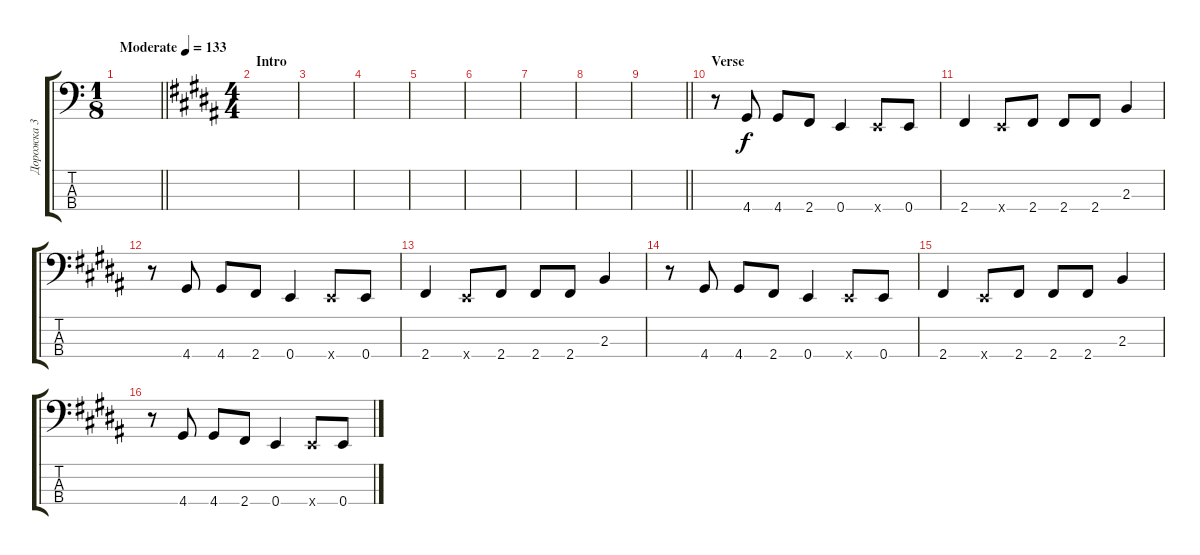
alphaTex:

\track ("Дорожка 3" "Дорожка 3") {instrument electricbassfinger}
\staff {score tabs}
\tuning (G2 D2 A1 E1) {hide}
\ts (1 8)
\tempo (133 "Moderate")
\clef f4
\barLineRight lightlight
\ks c
|
\ts (4 4)
\section ("" "Intro")
\ks b
|
|
|
|
|
|
|
\barLineRight lightlight
|
\section ("" "Verse")
r.8 4.4.8 4.4.8 2.4.8 0.4.4 0.4{x}.8 0.4.8 |
2.4.4 0.4{x}.8 2.4.8 2.4.8 2.4.8 2.3.4 |
r.8 4.4.8 4.4.8 2.4.8 0.4.4 0.4{x}.8 0.4.8 |
2.4.4 0.4{x}.8 2.4.8 2.4.8 2.4.8 2.3.4 |
r.8 4.4.8 4.4.8 2.4.8 0.4.4 0.4{x}.8 0.4.8 |
2.4.4 0.4{x}.8 2.4.8 2.4.8 2.4.8 2.3.4 |
r.8 4.4.8 4.4.8 2.4.8 0.4.4 0.4{x}.8 0.4.8
